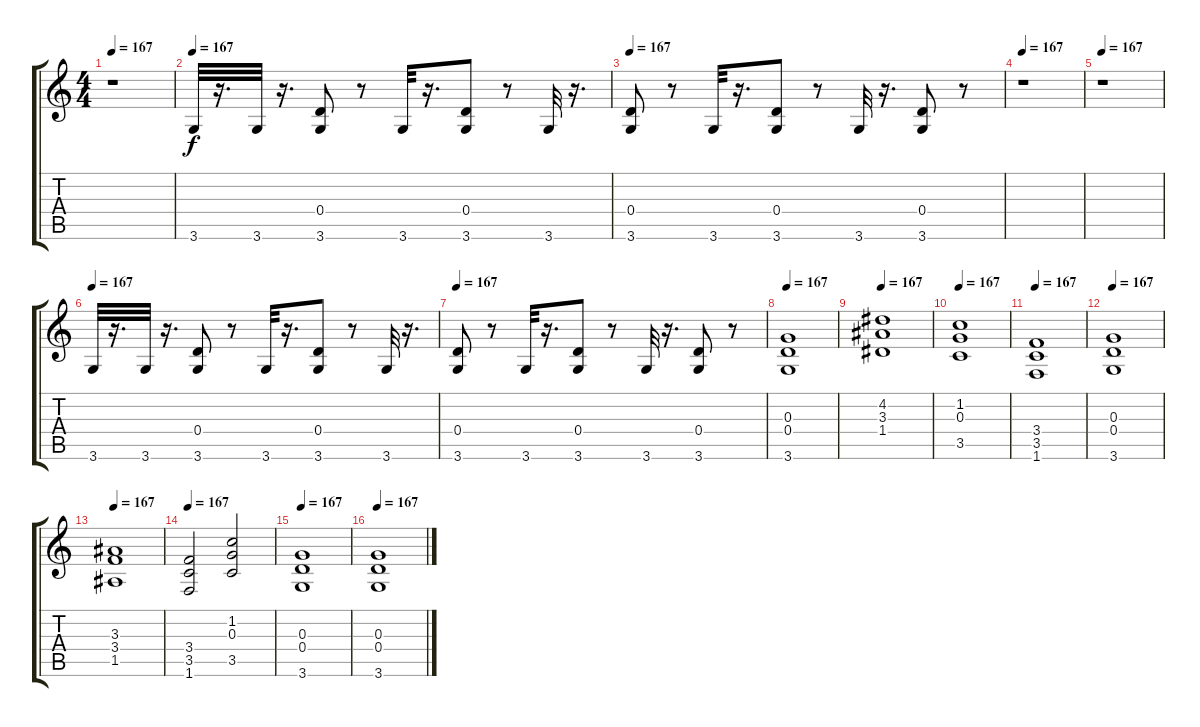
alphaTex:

\track "" {instrument overdrivenguitar}
\staff {score tabs}
\tuning (E4 B3 G3 D3 A2 E2) {hide}
\ts (4 4)
\tempo 167
\clef g2
\ks c
r.1{dy f} |
\tempo 167
3.6.32 r.16{d} 3.6.32 r.16{d} (0.4 3.6).8 r.8 3.6.32 r.16{d} (0.4 3.6).8 r.8 3.6.32 r.16{d} |
\tempo 167
(0.4 3.6).8 r.8 3.6.32 r.16{d} (0.4 3.6).8 r.8 3.6.32 r.16{d} (0.4 3.6).8 r.8 |
\tempo 167
r.1 |
\tempo 167
r.1 |
\tempo 167
3.6.32 r.16{d} 3.6.32 r.16{d} (0.4 3.6).8 r.8 3.6.32 r.16{d} (0.4 3.6).8 r.8 3.6.32 r.16{d} |
\tempo 167
(0.4 3.6).8 r.8 3.6.32 r.16{d} (0.4 3.6).8 r.8 3.6.32 r.16{d} (0.4 3.6).8 r.8 |
\tempo 167
(0.3 0.4 3.6).1 |
\tempo 167
(4.2 3.3 1.4).1 |
\tempo 167
(1.2 0.3 3.5).1 |
\tempo 167
(3.4 3.5 1.6).1 |
\tempo 167
(0.3 0.4 3.6).1 |
\tempo 167
(3.3 3.4 1.5).1 |
\tempo 167
(3.4 3.5 1.6).2 (1.2 0.3 3.5).2 |
\tempo 167
(0.3 0.4 3.6).1 |
\tempo 167
(0.3 0.4 3.6).1
